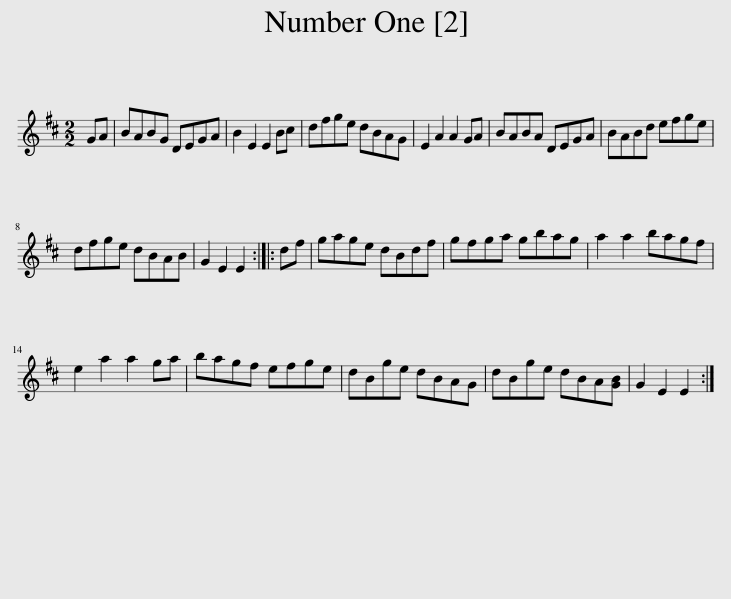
X:1
L:1/8
M:2/2
I:linebreak $
K:D
V:1 treble
V:1
 GA | BABG DEGA | B2 E2 E2 Bc | dfge dBAG | E2 A2 A2 GA | %5
 BABA DEGA | BABd efge |$ dfge dBAB | G2 E2 E2 :: df | %10
 gage dBdf | gfga gbag | a2 a2 bagf |$ e2 a2 a2 ga | bagf efge | %15
 dBge dBAG | dBge dBA[GB] | G2 E2 E2 :| %18
